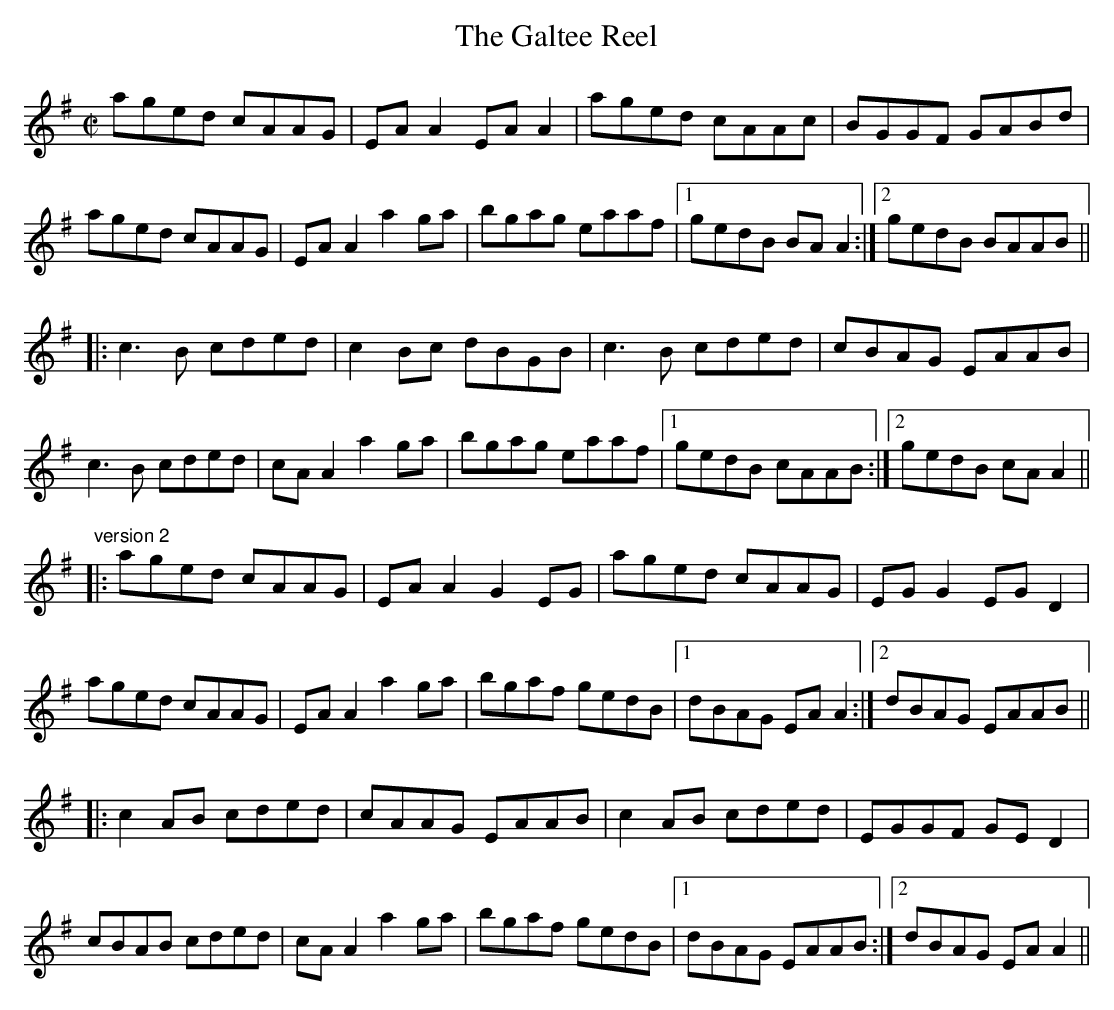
X:1
T:Galtee Reel, The
M:C|
K:Ador
aged cAAG|EAA2 EAA2|aged cAAc|BGGF GABd|
aged cAAG|EAA2 a2ga|bgag eaaf|1 gedB BAA2:|2 gedB BAAB||
|:c3B cded|c2Bc dBGB|c3B cded|cBAG EAAB|
c3B cded|cAA2 a2ga|bgag eaaf|1 gedB cAAB:|2 gedB cAA2||
"version 2"
|:aged cAAG|EAA2 G2EG|aged cAAG|EGG2 EGD2|
aged cAAG|EAA2 a2ga|bgaf gedB|1 dBAG EAA2:|2 dBAG EAAB||
|:c2AB cded|cAAG EAAB|c2AB cded|EGGF GED2|
cBAB cded|cAA2 a2ga|bgaf gedB|1 dBAG EAAB:|2 dBAG EAA2||
